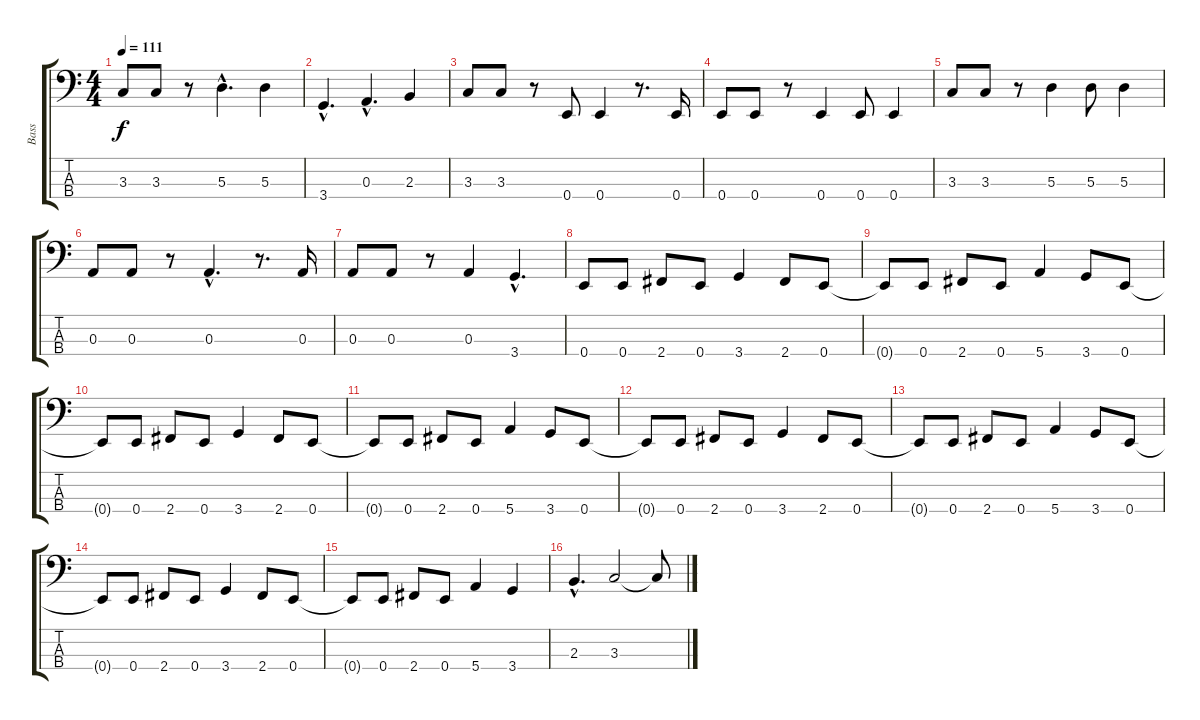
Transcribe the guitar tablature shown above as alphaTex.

\track ("Bass" "Bass") {instrument electricbasspick}
\staff {score tabs}
\tuning (G2 D2 A1 E1) {hide}
\ts (4 4)
\tempo 111
\clef f4
\ks c
3.3.8{dy f} 3.3.8 r.8 5.3{hac}.4{d} 5.3.4 |
3.4{hac}.4{d} 0.3{hac}.4{d} 2.3.4 |
3.3.8 3.3.8 r.8 0.4.8 0.4.4 r.8{d} 0.4.16 |
0.4.8 0.4.8 r.8 0.4.4 0.4.8 0.4.4 |
3.3.8 3.3.8 r.8 5.3.4 5.3.8 5.3.4 |
0.3.8 0.3.8 r.8 0.3{hac}.4{d} r.8{d} 0.3.16 |
0.3.8 0.3.8 r.8 0.3.4 3.4{hac}.4{d} |
0.4.8 0.4.8 2.4.8 0.4.8 3.4.4 2.4.8 0.4.8 |
0.4{t}.8 0.4.8 2.4.8 0.4.8 5.4.4 3.4.8 0.4.8 |
0.4{t}.8 0.4.8 2.4.8 0.4.8 3.4.4 2.4.8 0.4.8 |
0.4{t}.8 0.4.8 2.4.8 0.4.8 5.4.4 3.4.8 0.4.8 |
0.4{t}.8 0.4.8 2.4.8 0.4.8 3.4.4 2.4.8 0.4.8 |
0.4{t}.8 0.4.8 2.4.8 0.4.8 5.4.4 3.4.8 0.4.8 |
0.4{t}.8 0.4.8 2.4.8 0.4.8 3.4.4 2.4.8 0.4.8 |
0.4{t}.8 0.4.8 2.4.8 0.4.8 5.4.4 3.4.4 |
2.3{hac}.4{d} 3.3.2 3.3{t}.8
